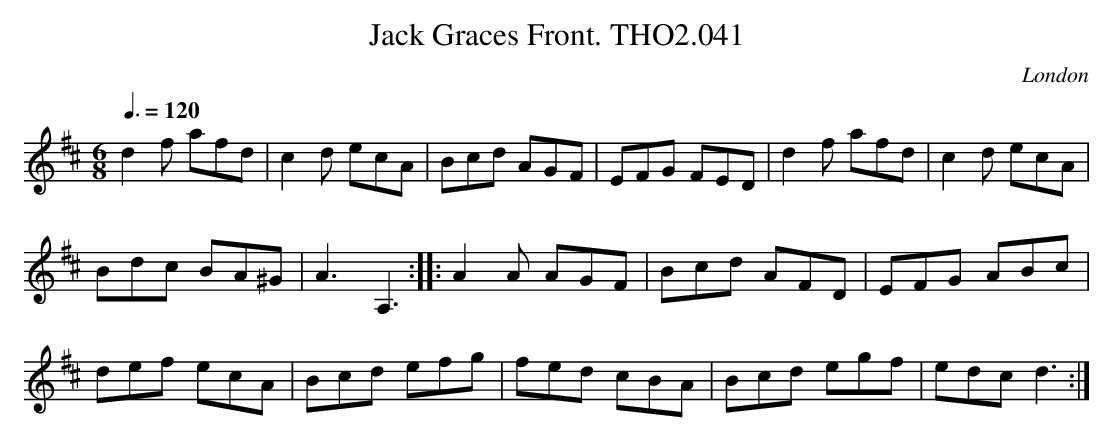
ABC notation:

X:1
T:Jack Graces Front. THO2.041
O:London
M:6/8
L:1/8
Q:3/8=120
K:D
d2f afd|c2d ecA|Bcd AGF|EFG FED|d2f afd|c2d ecA|
Bdc BA^G|A3 A,3::A2A AGF|Bcd AFD|EFG ABc|
def ecA|Bcd efg|fed cBA|Bcd egf|edc d3:|
